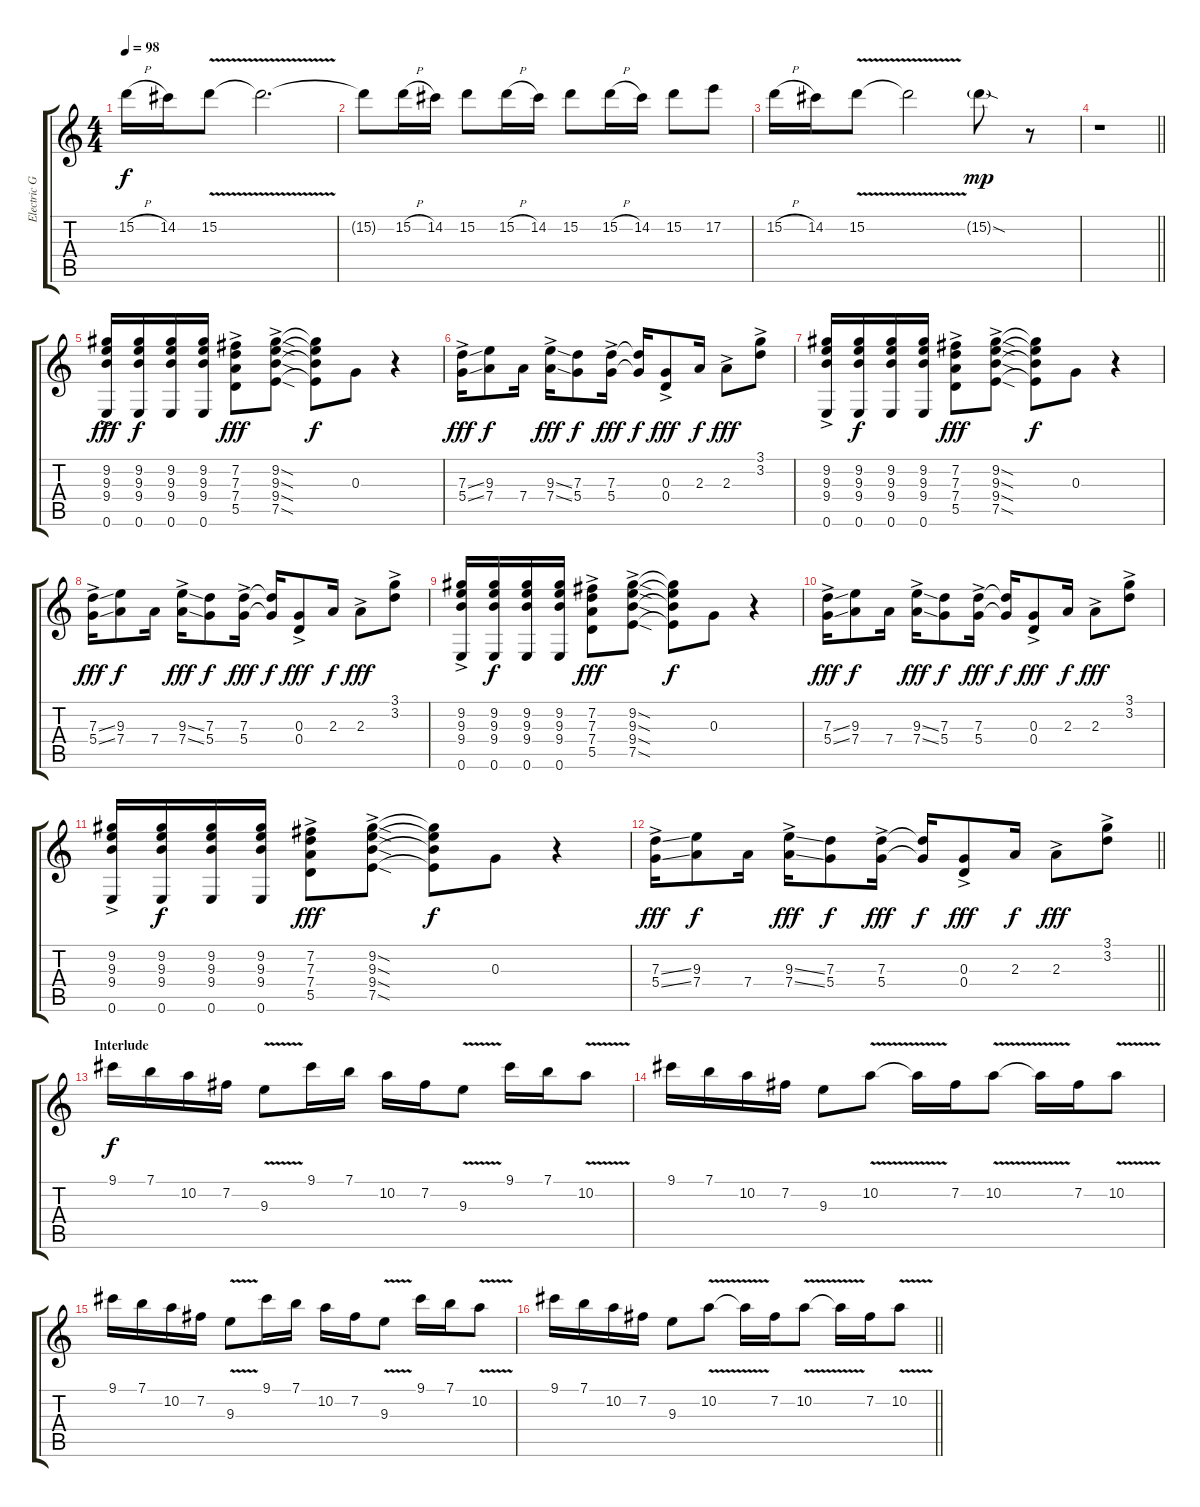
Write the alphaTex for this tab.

\track ("Electric Guitar 1" "Electric G") {instrument electricguitarjazz}
\staff {score tabs}
\tuning (E4 B3 G3 D3 A2 E2) {hide}
\ts (4 4)
\tempo 98
\clef g2
\ks c
15.2{h}.16{dy f} 14.2.16 15.2{v}.8 15.2{t}.2{d} |
15.2{t}.8 15.2{h}.16 14.2.16 15.2.8 15.2{h}.16 14.2.16 15.2.8 15.2{h}.16 14.2.16 15.2.8 17.2.8 |
15.2{h}.16 14.2.16 15.2{v}.8 15.2{t}.2 15.2{sod g}.8{dy mp} r.8 |
\barLineRight lightlight
r.1 |
(9.2{ac} 9.3{ac} 9.4{ac} 0.6{ac}).16{dy fff volume 13} (9.2 9.3 9.4 0.6).16{dy f} (9.2 9.3 9.4 0.6).16 (9.2 9.3 9.4 0.6).16 (7.2{ac} 7.3{ac} 7.4{ac} 5.5{ac}).8{dy fff} (9.2{sod ac} 9.3{sod ac} 9.4{sod ac} 7.5{sod ac}).8 (9.2{t} 9.3{t} 9.4{t} 7.5{t}).8{dy f} 0.3.8 r.4 |
(7.3{ss ac} 5.4{ss ac}).16{dy fff} (9.3 7.4).8{dy f} 7.4.16 (9.3{ss ac} 7.4{ss ac}).16{dy fff} (7.3 5.4).8{dy f} (7.3{ac} 5.4{ac}).16{dy fff} (7.3{t} 5.4{t}).16{dy f} (0.3{ac} 0.4{ac}).8{dy fff} 2.3.16{dy f} 2.3{ac}.8{dy fff} (3.1{ac} 3.2{ac}).8 |
(9.2{ac} 9.3{ac} 9.4{ac} 0.6{ac}).16 (9.2 9.3 9.4 0.6).16{dy f} (9.2 9.3 9.4 0.6).16 (9.2 9.3 9.4 0.6).16 (7.2{ac} 7.3{ac} 7.4{ac} 5.5{ac}).8{dy fff} (9.2{sod ac} 9.3{sod ac} 9.4{sod ac} 7.5{sod ac}).8 (9.2{t} 9.3{t} 9.4{t} 7.5{t}).8{dy f} 0.3.8 r.4 |
(7.3{ss ac} 5.4{ss ac}).16{dy fff} (9.3 7.4).8{dy f} 7.4.16 (9.3{ss ac} 7.4{ss ac}).16{dy fff} (7.3 5.4).8{dy f} (7.3{ac} 5.4{ac}).16{dy fff} (7.3{t} 5.4{t}).16{dy f} (0.3{ac} 0.4{ac}).8{dy fff} 2.3.16{dy f} 2.3{ac}.8{dy fff} (3.1{ac} 3.2{ac}).8 |
(9.2{ac} 9.3{ac} 9.4{ac} 0.6{ac}).16 (9.2 9.3 9.4 0.6).16{dy f} (9.2 9.3 9.4 0.6).16 (9.2 9.3 9.4 0.6).16 (7.2{ac} 7.3{ac} 7.4{ac} 5.5{ac}).8{dy fff} (9.2{sod ac} 9.3{sod ac} 9.4{sod ac} 7.5{sod ac}).8 (9.2{t} 9.3{t} 9.4{t} 7.5{t}).8{dy f} 0.3.8 r.4 |
(7.3{ss ac} 5.4{ss ac}).16{dy fff} (9.3 7.4).8{dy f} 7.4.16 (9.3{ss ac} 7.4{ss ac}).16{dy fff} (7.3 5.4).8{dy f} (7.3{ac} 5.4{ac}).16{dy fff} (7.3{t} 5.4{t}).16{dy f} (0.3{ac} 0.4{ac}).8{dy fff} 2.3.16{dy f} 2.3{ac}.8{dy fff} (3.1{ac} 3.2{ac}).8 |
(9.2{ac} 9.3{ac} 9.4{ac} 0.6{ac}).16 (9.2 9.3 9.4 0.6).16{dy f} (9.2 9.3 9.4 0.6).16 (9.2 9.3 9.4 0.6).16 (7.2{ac} 7.3{ac} 7.4{ac} 5.5{ac}).8{dy fff} (9.2{sod ac} 9.3{sod ac} 9.4{sod ac} 7.5{sod ac}).8 (9.2{t} 9.3{t} 9.4{t} 7.5{t}).8{dy f} 0.3.8 r.4 |
\barLineRight lightlight
(7.3{ss ac} 5.4{ss ac}).16{dy fff} (9.3 7.4).8{dy f} 7.4.16 (9.3{ss ac} 7.4{ss ac}).16{dy fff} (7.3 5.4).8{dy f} (7.3{ac} 5.4{ac}).16{dy fff} (7.3{t} 5.4{t}).16{dy f} (0.3{ac} 0.4{ac}).8{dy fff} 2.3.16{dy f} 2.3{ac}.8{dy fff} (3.1{ac} 3.2{ac}).8 |
\section ("" "Interlude")
9.1.16{dy f} 7.1.16 10.2.16 7.2.16 9.3{v}.8 9.1.16 7.1.16 10.2.16 7.2.16 9.3{v}.8 9.1.16 7.1.16 10.2{v}.8 |
9.1.16 7.1.16 10.2.16 7.2.16 9.3.8 10.2{v}.8 10.2{t}.16 7.2.16 10.2{v}.8 10.2{t}.16 7.2.16 10.2{v}.8 |
9.1.16 7.1.16 10.2.16 7.2.16 9.3{v}.8 9.1.16 7.1.16 10.2.16 7.2.16 9.3{v}.8 9.1.16 7.1.16 10.2{v}.8 |
\barLineRight lightlight
9.1.16 7.1.16 10.2.16 7.2.16 9.3.8 10.2{v}.8 10.2{t}.16 7.2.16 10.2{v}.8 10.2{t}.16 7.2.16 10.2{v}.8
